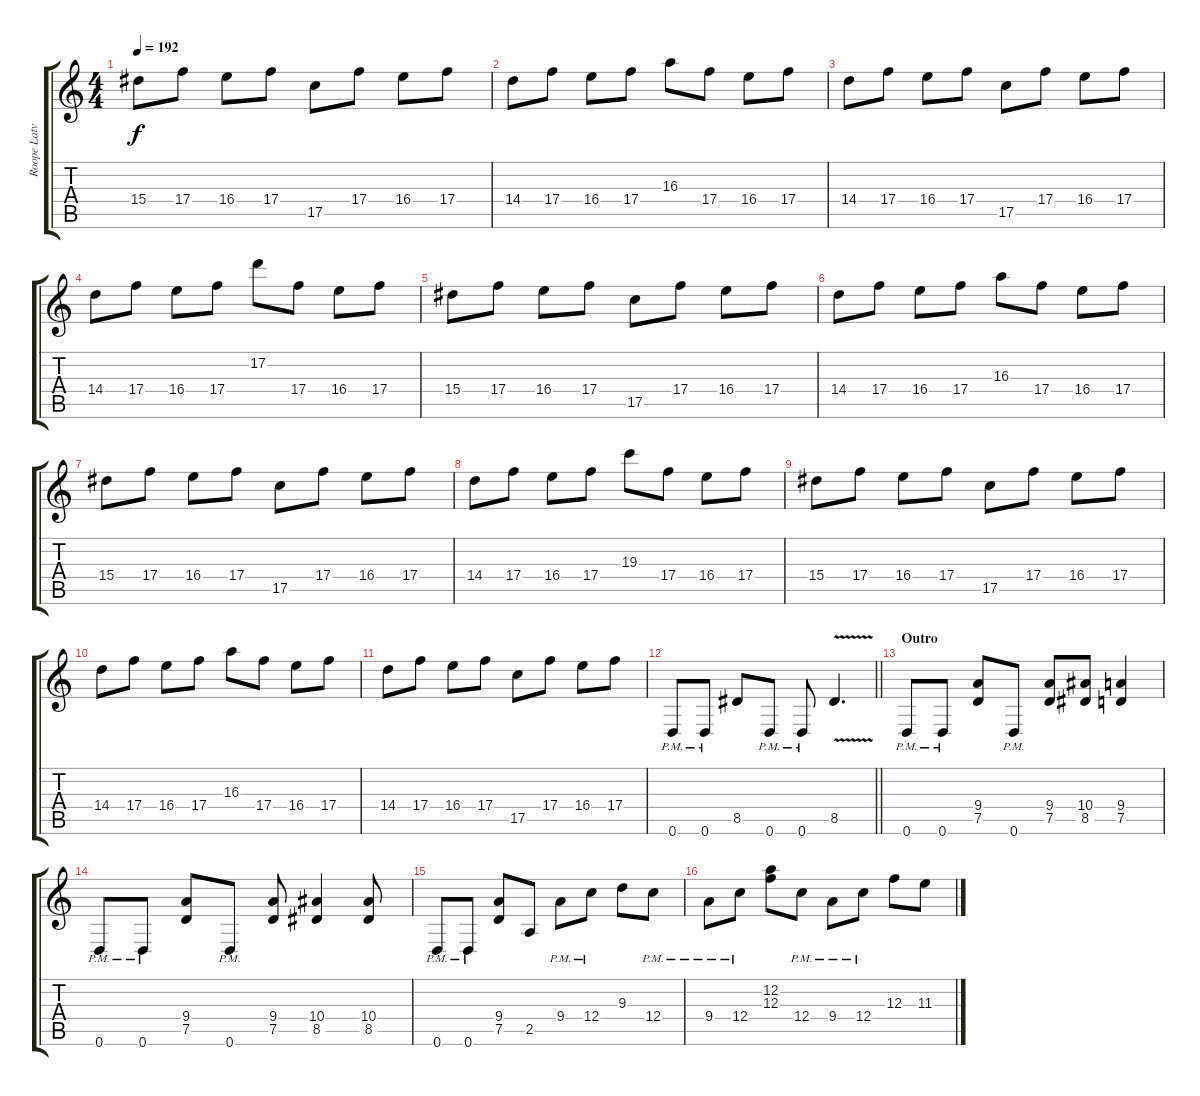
\track ("Roope Latvala" "Roope Latv") {instrument distortionguitar}
\staff {score tabs}
\tuning (D4 A3 F3 C3 G2 D2) {hide}
\ts (4 4)
\tempo 192
\clef g2
\ks c
15.4.8{dy f} 17.4.8 16.4.8 17.4.8 17.5.8 17.4.8 16.4.8 17.4.8 |
14.4.8 17.4.8 16.4.8 17.4.8 16.3.8 17.4.8 16.4.8 17.4.8 |
14.4.8 17.4.8 16.4.8 17.4.8 17.5.8 17.4.8 16.4.8 17.4.8 |
14.4.8 17.4.8 16.4.8 17.4.8 17.2.8 17.4.8 16.4.8 17.4.8 |
15.4.8 17.4.8 16.4.8 17.4.8 17.5.8 17.4.8 16.4.8 17.4.8 |
14.4.8 17.4.8 16.4.8 17.4.8 16.3.8 17.4.8 16.4.8 17.4.8 |
15.4.8 17.4.8 16.4.8 17.4.8 17.5.8 17.4.8 16.4.8 17.4.8 |
14.4.8 17.4.8 16.4.8 17.4.8 19.3.8 17.4.8 16.4.8 17.4.8 |
15.4.8 17.4.8 16.4.8 17.4.8 17.5.8 17.4.8 16.4.8 17.4.8 |
14.4.8 17.4.8 16.4.8 17.4.8 16.3.8 17.4.8 16.4.8 17.4.8 |
14.4.8 17.4.8 16.4.8 17.4.8 17.5.8 17.4.8 16.4.8 17.4.8 |
\barLineRight lightlight
0.6{pm}.8 0.6{pm}.8 8.5.8 0.6{pm}.8 0.6{pm}.8 8.5{v}.4{d} |
\section ("" "Outro")
0.6{pm}.8 0.6{pm}.8 (9.4 7.5).8 0.6{pm}.8 (9.4 7.5).8 (10.4 8.5).8 (9.4 7.5).4 |
0.6{pm}.8 0.6{pm}.8 (9.4 7.5).8 0.6{pm}.8 (9.4 7.5).8 (10.4 8.5).4 (10.4 8.5).8 |
0.6{pm}.8 0.6{pm}.8 (9.4 7.5).8 2.5.8 9.4{pm}.8 12.4{pm}.8 9.3.8 12.4{pm}.8 |
9.4{pm}.8 12.4{pm}.8 (12.2 12.3).8 12.4{pm}.8 9.4{pm}.8 12.4{pm}.8 12.3.8 11.3.8
